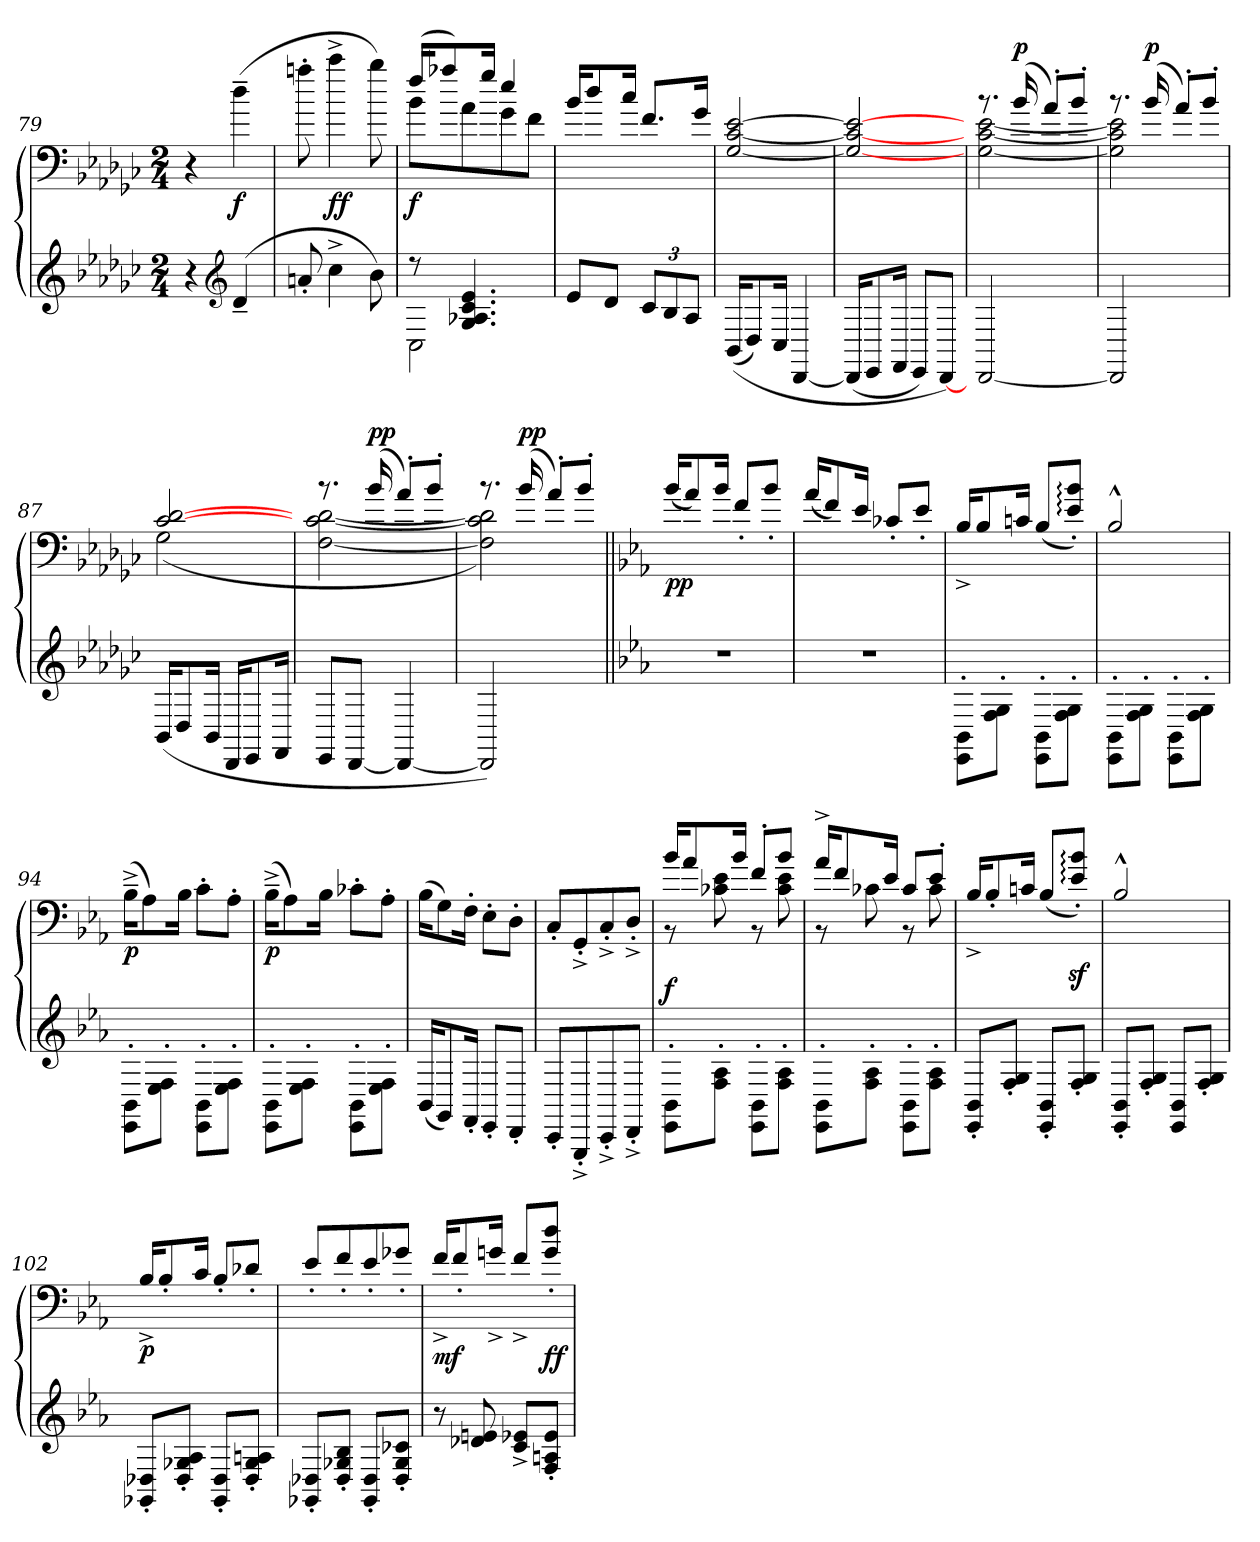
**kern	**kern	**dynam
*part1	*part1	*part1
*staff2	*staff1	*staff1/2
!!LO:PB:g=z
*clefG2	*clefF4	*
*k[b-e-a-d-g-c-]	*k[b-e-a-d-g-c-]	*
*G-:	*G-:	*
*M2/4	*M2/4	*
=79	=79	=79
4r	4r	.
*clefG2	*	*
!	!	!LO:DY:b
(>4d-~/	(>4dd-~\	f
=80	=80	=80
8an'/	8aan'\	.
!	!	!LO:DY:b
4cc-^\	4ccc-^\	ff
8b-\)	8bb-\)	.
=81	=81	=81
*^	*^	*
!	!	!	!	!LO:DY:b
8r	2C-\	(>16ff/KL	8b-\L	f
.	.	8aa-X/)	.	.
4.G-/ 4.A-X/ 4.c-/ 4.e-/	.	.	8a-\	.
.	.	16gg-/Jk	.	.
.	.	4ee-/	8g-\	.
.	.	.	8f\J	.
*v	*v	*	*	*
*	*v	*v	*
=82	=82	=82
8e-/L	16b-/KL	.
.	8dd-/	.
8d-/J	.	.
.	16cc-/Jk	.
12c-/L	8.f/L	.
12B-/	.	.
12A-/J	.	.
.	16g-/Jk	.
=83	=83	=83
(<(<16BB-/KL	[2G-/ [2c-/ [2e-/	.
8D-/)	.	.
16C-/Jk	.	.
[4DD-/	.	.
!!LO:LB:g=z
=84	=84	=84
(<16DD-/KL]	2G-_/ 2c-_/ 2e-_/	.
8EE-/	.	.
16FF/Jk	.	.
8EE-/L)	.	.
[8DD-/J)	.	.
=85	=85	=85
*	*^	*
[2DD-/	8.r	[2G-\ [2c-\ [2e-\	.
!	!	!	!LO:DY:a
.	(>16b-/	.	p
.	8a-'/L)	.	.
.	8b-'/J	.	.
=86	=86	=86	=86
2DD-/]	8.r	2G-]\ 2c-]\ 2e-]\	.
!	!	!	!LO:DY:a
.	(>16b-/	.	p
.	8a-'/L)	.	.
.	8b-'/J	.	.
=87	=87	=87	=87
(<16BB-/KL	[2c-/ [2d-/	(<2G-\	.
8D-/	.	.	.
16BB-/Jk	.	.	.
16DD-/KL	.	.	.
8EE-/	.	.	.
16FF/Jk	.	.	.
=88	=88	=88	=88
8EE-/L	8.r	[2d-\ [2c-\ [2F\	.
[8DD-/J	.	.	.
!	!	!	!LO:DY:a
.	(>16b-/	.	pp
4DD-/_	8a-'/L)	.	.
.	8b-'/J	.	.
!!LO:LB:g=z	!!
=89	=89	=89	=89
2DD-/])	8.r	2c-]\ 2d-]\ 2F]\)	.
!	!	!	!LO:DY:a
.	(>16b-/	.	pp
.	8a-'/L)	.	.
.	8b-'/J	.	.
*	*v	*v	*
=90||	=90||	=90||
*k[b-e-a-]	*k[b-e-a-]	*
*E-:	*E-:	*
!	!	!LO:DY:b
2r	(<16b-/KL	pp
.	8a-/)	.
.	16b-/Jk	.
.	8f'/L	.
.	8b-'/J	.
=91	=91	=91
2r	(<16a-/KL	.
.	8f/)	.
.	16e-/Jk	.
.	8c-X'/L	.
.	8e-'/J	.
=92	=92	=92
8EE-'\ 8BB-'\L	16B-^/KL	.
.	8B-/	.
8F'\ 8G'\J	.	.
.	16cn/Jk	.
8EE-'\ 8BB-'\L	(<8B-/L	.
8F'\ 8G'\J	8e-:'/ 8b-:'/J)	.
!!LO:LB:g=z
=93	=93	=93
8EE-'\ 8BB-'\L	2B-^^>/	.
8F'\ 8G'\J	.	.
8EE-'\ 8BB-'\L	.	.
8F'\ 8G'\J	.	.
=94	=94	=94
!	!	!LO:DY:b
8EE-'\ 8BB-'\L	(>16B-~^\KL	p
.	8A-\)	.
8E-'\ 8F'\J	.	.
.	16B-\Jk	.
8EE-'\ 8BB-'\L	8c'\L	.
8E-'\ 8F'\J	8A-'\J	.
=95	=95	=95
!	!	!LO:DY:b
8EE-'\ 8BB-'\L	(>16B-~^\KL	p
.	8A-\)	.
8E-'\ 8F'\J	.	.
.	16B-\Jk	.
8EE-'\ 8BB-'\L	8c-X'\L	.
8E-'\ 8F'\J	8A-'\J	.
=96	=96	=96
(<16BB-/KL	(>16B-\KL	.
8GG/)	8G\)	.
16FF'/Jk	16F'\Jk	.
8EE-'/L	8E-'\L	.
8DD'/J	8D'\J	.
=97	=97	=97
8CC'/L	8C'/L	.
8GGG'^/	8GG'^/	.
8CC'^/	8C'^/	.
8DD'^/J	8D'^/J	.
!!LO:LB:g=z
=98	=98	=98
*	*^	*
!	!	!	!LO:DY:a=2
8EE-'\ 8BB-'\L	16b-/KL	8r	f
.	8a-/	.	.
8F'\ 8A-'\J	.	8c-X\ 8e-\	.
.	16b-/Jk	.	.
8EE-'\ 8BB-'\L	8f'/L	8r	.
8F'\ 8A-'\J	8b-/J	8c-\ 8e-\	.
=99	=99	=99	=99
8EE-'\ 8BB-'\L	16a-^/KL	8r	.
.	8f/	.	.
8F'\ 8A-'\J	.	8c-X\	.
.	16e-/Jk	.	.
8EE-'\ 8BB-'\L	8c-/L	8r	.
8F'\ 8A-'\J	8e-'/J	8c-\	.
*	*v	*v	*
=100	=100	=100
8EE-'/ 8BB-'/L	16B-^/KL	.
.	8B-'/	.
8F'/ 8G'/J	.	.
.	16cn/Jk	.
8EE-'/ 8BB-'/L	(<8B-/L	.
8F'/ 8G'/J	8e-z<:'/ 8b-z<:'/J)	.
=101	=101	=101
8EE-'/ 8BB-'/L	2B-^^/	.
8F'/ 8G'/J	.	.
8EE-/ 8BB-/L	.	.
8F'/ 8G'/J	.	.
!!LO:PB:g=z
=102	=102	=102
!	!	!LO:DY:b
8GG-X'/ 8D-X'/L	16B-^/KL	p
.	8B-'/	.
8D-'/ 8G-X'/ 8A-'/J	.	.
.	16c/Jk	.
8GG-'/ 8D-'/L	8B-'/L	.
8D-'/ 8G-'/ 8An'/J	8d-X'/J	.
=103	=103	=103
8GG-X'/ 8D-X'/L	8e-'/L	.
8D-'/ 8G-X'/ 8B-'/J	8f'/	.
8GG-'/ 8D-'/L	8e-'/	.
8D-'/ 8G-'/ 8c-X'/J	8g-X'/J	.
=104	=104	=104
!	!	!LO:DY:b
8r	16f^/KL	mf
.	8f'/	.
8d-X/ 8en/	.	.
.	16gn^/Jk	.
8c^/ 8e-X^/L	8f^/L	.
!	!	!LO:DY:b
8F'/ 8An'/ 8e-'/J	8g'/ 8dd'/J	ff
=	=	=
*-	*-	*-
